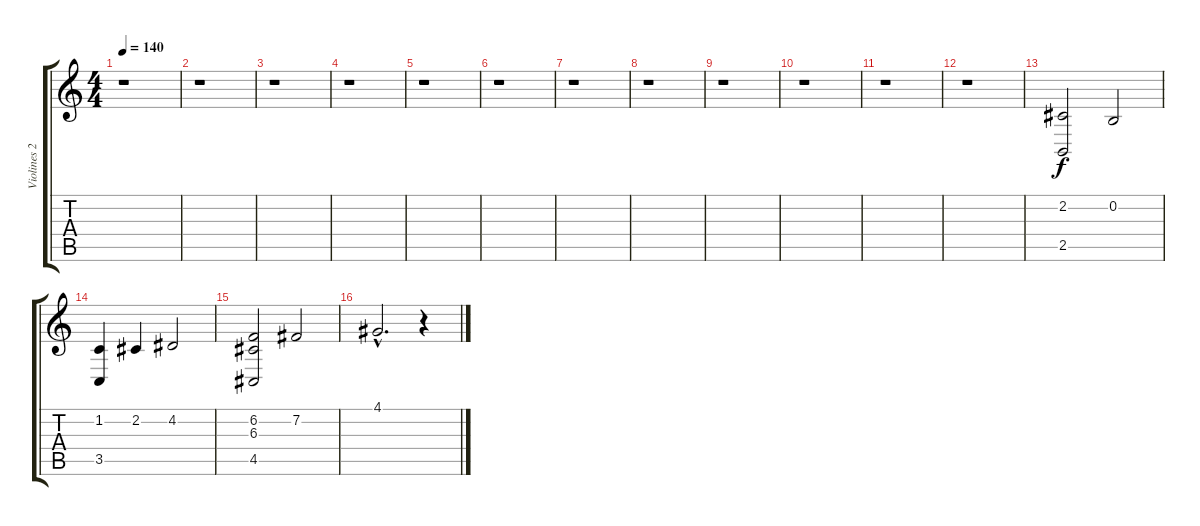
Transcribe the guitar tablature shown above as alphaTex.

\track ("Violines 2" "Violines 2") {instrument stringensemble2}
\staff {score tabs}
\tuning (E4 B3 G3 D3 A2 E2) {hide}
\ts (4 4)
\tempo 140
\clef g2
\ks c
r.1{dy f} |
r.1 |
r.1 |
r.1 |
r.1 |
r.1 |
r.1 |
r.1 |
r.1 |
r.1 |
r.1 |
r.1 |
(2.2 2.5).2 0.2.2 |
(1.2 3.5).4 2.2.4 4.2.2 |
(6.2 6.3 4.5).2 7.2.2 |
4.1{hac}.2{d} r.4
